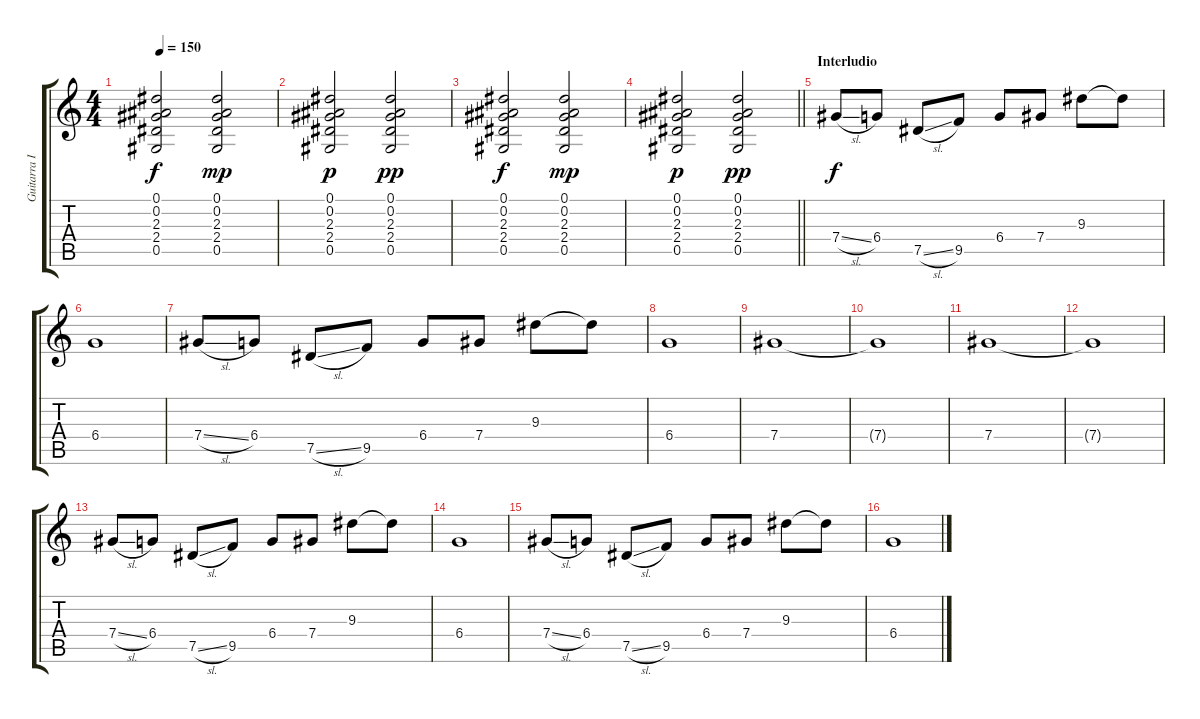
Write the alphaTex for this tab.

\track ("Guitarra II" "Guitarra I") {instrument distortionguitar}
\staff {score tabs}
\tuning (Eb4 Bb3 Gb3 Db3 Ab2 Db2) {hide}
\ts (4 4)
\tempo 150
\clef g2
\ks c
(0.1 0.2 2.3 2.4 0.5).2{dy f} (0.1 0.2 2.3 2.4 0.5).2{dy mp} |
(0.1 0.2 2.3 2.4 0.5).2{dy p} (0.1 0.2 2.3 2.4 0.5).2{dy pp} |
(0.1 0.2 2.3 2.4 0.5).2{dy f} (0.1 0.2 2.3 2.4 0.5).2{dy mp} |
\barLineRight lightlight
(0.1 0.2 2.3 2.4 0.5).2{dy p} (0.1 0.2 2.3 2.4 0.5).2{dy pp} |
\section ("" "Interludio")
7.4{sl}.8{dy f} 6.4.8 7.5{sl}.8 9.5.8 6.4.8 7.4.8 9.3.8 9.3{t}.8 |
6.4.1 |
7.4{sl}.8 6.4.8 7.5{sl}.8 9.5.8 6.4.8 7.4.8 9.3.8 9.3{t}.8 |
6.4.1 |
7.4.1 |
7.4{t}.1 |
7.4.1 |
7.4{t}.1 |
7.4{sl}.8 6.4.8 7.5{sl}.8 9.5.8 6.4.8 7.4.8 9.3.8 9.3{t}.8 |
6.4.1 |
7.4{sl}.8 6.4.8 7.5{sl}.8 9.5.8 6.4.8 7.4.8 9.3.8 9.3{t}.8 |
6.4.1
